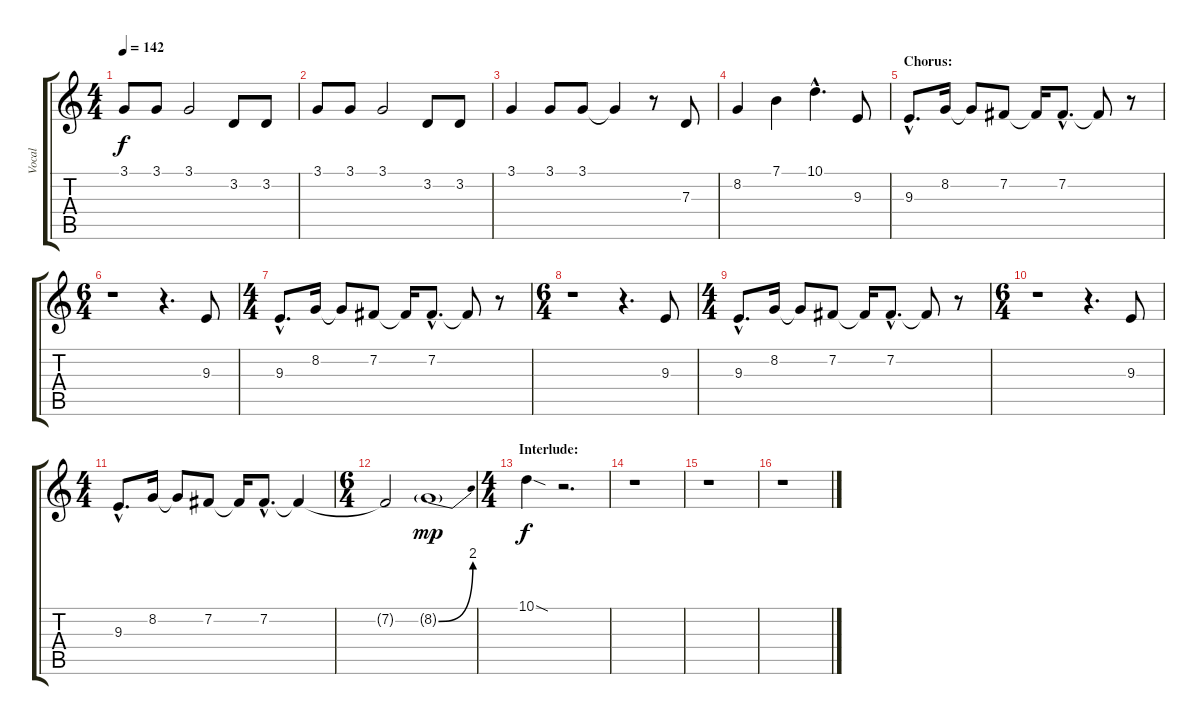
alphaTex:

\track ("Vocal" "Vocal") {instrument oboe}
\staff {score tabs}
\tuning (E4 B3 G3 D3 A2 E2) {hide}
\ts (4 4)
\tempo 142
\clef g2
\ks c
3.1.8{dy f} 3.1.8 3.1.2 3.2.8 3.2.8 |
3.1.8 3.1.8 3.1.2 3.2.8 3.2.8 |
3.1.4 3.1.8 3.1.8 3.1{t}.4 r.8 7.3.8 |
8.2.4 7.1.4 10.1{hac}.4{d} 9.3.8 |
\section ("" "Chorus:")
9.3{hac}.8{d} 8.2.16 8.2{t}.8 7.2.8 7.2{t}.16 7.2{hac}.8{d} 7.2{t}.8 r.8 |
\ts (6 4)
r.1 r.4{d} 9.3.8 |
\ts (4 4)
9.3{hac}.8{d} 8.2.16 8.2{t}.8 7.2.8 7.2{t}.16 7.2{hac}.8{d} 7.2{t}.8 r.8 |
\ts (6 4)
r.1 r.4{d} 9.3.8 |
\ts (4 4)
9.3{hac}.8{d} 8.2.16 8.2{t}.8 7.2.8 7.2{t}.16 7.2{hac}.8{d} 7.2{t}.8 r.8 |
\ts (6 4)
r.1 r.4{d} 9.3.8 |
\ts (4 4)
9.3{hac}.8{d} 8.2.16 8.2{t}.8 7.2.8 7.2{t}.16 7.2{hac}.8{d} 7.2{t}.4 |
\ts (6 4)
7.2{t}.2 8.2{be (bend 0 0 60 8) g}.1{dy mp} |
\ts (4 4)
\section ("" "Interlude:")
10.1{sod}.4{dy f} r.2{d} |
r.1 |
r.1 |
r.1
